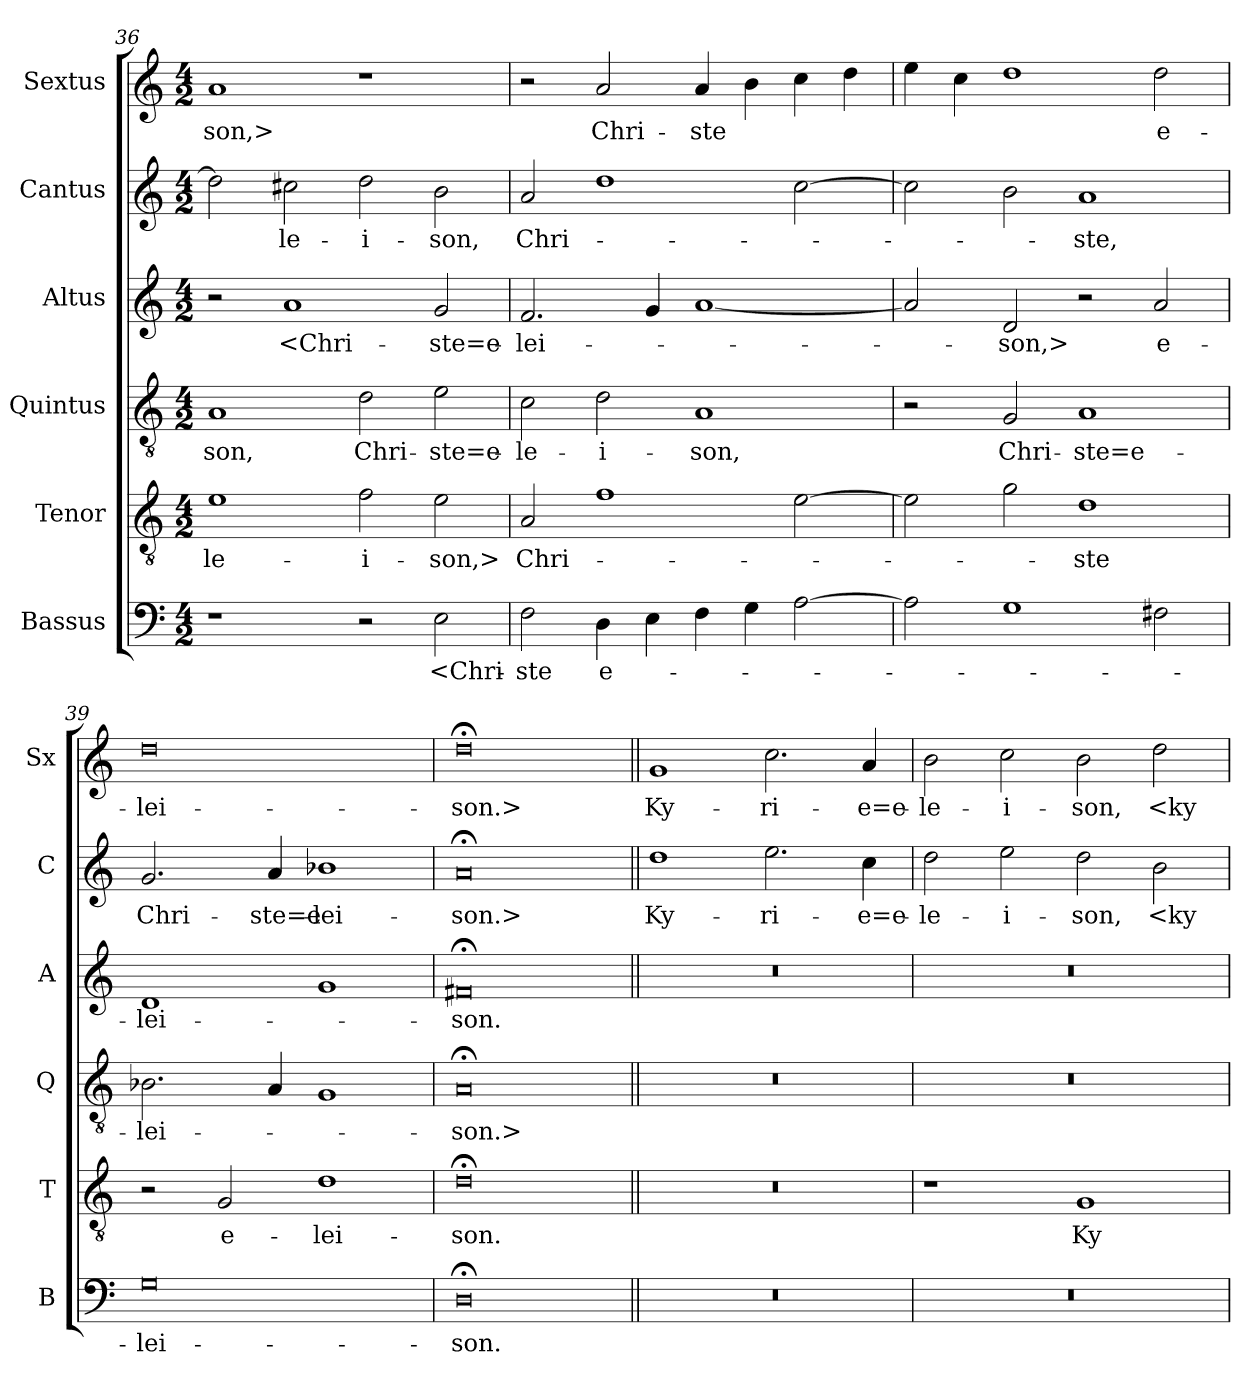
**kern	**text	**kern	**text	**kern	**text	**kern	**text	**kern	**text	**kern	**text
*part6	*part6	*part5	*part5	*part4	*part4	*part3	*part3	*part2	*part2	*part1	*part1
*staff6	*staff6	*staff5	*staff5	*staff4	*staff4	*staff3	*staff3	*staff2	*staff2	*staff1	*staff1
*I"Bassus	*	*I"Tenor	*	*I"Quintus	*	*I"Altus	*	*I"Cantus	*	*I"Sextus	*
*I'B	*	*I'T	*	*I'Q	*	*I'A	*	*I'C	*	*I'Sx	*
*clefF4	*	*clefGv2	*	*clefGv2	*	*clefG2	*	*clefG2	*	*clefG2	*
*	*	*ITrd7c12	*	*ITrd7c12	*	*	*	*	*	*	*
*k[]	*	*k[]	*	*k[]	*	*k[]	*	*k[]	*	*k[]	*
*C:	*	*C:	*	*C:	*	*C:	*	*C:	*	*C:	*
*M4/2	*	*M4/2	*	*M4/2	*	*M4/2	*	*M4/2	*	*M4/2	*
=36	=36	=36	=36	=36	=36	=36	=36	=36	=36	=36	=36
1r	.	1E\	-le-	1AA/	-son,	2r	.	2dd\]	.	1a/	-son,>
.	.	.	.	.	.	1a/	<Chri-	2cc#\	-le-	.	.
2r	.	2F\	-i-	2D\	Chri-	.	.	2dd\	-i-	1r	.
2E\	<Chri-	2E\	-son,>	2E\	-ste=e-	2g/	-ste=e-	2b\	-son,	.	.
=37	=37	=37	=37	=37	=37	=37	=37	=37	=37	=37	=37
2F\	-ste	2AA/	Chri-	2C\	-le-	2.f/	-lei-	2a/	Chri-	2r	.
4D\	e-	1F\	.	2D\	-i-	.	.	1dd\	.	2a/	Chri-
4E\	.	.	.	.	.	4g/	.	.	.	.	.
4F\	.	.	.	1AA/	-son,	[1a/	.	.	.	4a/	-ste
4G\	.	.	.	.	.	.	.	.	.	4b\	.
[2A\	.	[2E\	.	.	.	.	.	[2cc\	.	4cc\	.
.	.	.	.	.	.	.	.	.	.	4dd\	.
=38	=38	=38	=38	=38	=38	=38	=38	=38	=38	=38	=38
2A\]	.	2E\]	.	2r	.	2a/]	.	2cc\]	.	4ee\	.
.	.	.	.	.	.	.	.	.	.	4cc\	.
1G\	.	2G\	.	2GG/	Chri-	2d/	-son,>	2b\	.	1dd\	.
.	.	1D\	-ste	1AA/	-ste=e-	2r	.	1a/	-ste,	.	.
2F#X\	.	.	.	.	.	2a/	e-	.	.	2dd\	e-
=39	=39	=39	=39	=39	=39	=39	=39	=39	=39	=39	=39
0G\	-lei-	2r	.	2.BB-X\	-lei-	1d/	-lei-	2.g/	Chri-	0dd\	-lei-
.	.	2GG/	e-	.	.	.	.	.	.	.	.
.	.	.	.	4AA/	.	.	.	4a/	-ste=e-	.	.
.	.	1D\	-lei-	1GG/	.	1g/	.	1b-X\	-lei-	.	.
=40	=40	=40	=40	=40	=40	=40	=40	=40	=40	=40	=40
0D;<\	-son.	0D;<\	-son.	0AA;</	-son.>	0f#X;</	-son.	0a;</	-son.>	0dd;<\	-son.>
=41||	=41||	=41||	=41||	=41||	=41||	=41||	=41||	=41||	=41||	=41||	=41||
0r	.	0r	.	0r	.	0r	.	1dd\	Ky-	1g/	Ky-
.	.	.	.	.	.	.	.	2.ee\	-ri-	2.cc\	-ri-
.	.	.	.	.	.	.	.	4cc\	-e=e-	4a/	-e=e-
=42	=42	=42	=42	=42	=42	=42	=42	=42	=42	=42	=42
0r	.	1r	.	0r	.	0r	.	2dd\	-le-	2b\	-le-
.	.	.	.	.	.	.	.	2ee\	-i-	2cc\	-i-
.	.	1GG/	Ky-	.	.	.	.	2dd\	-son,	2b\	-son,
.	.	.	.	.	.	.	.	2b\	<ky-	2dd\	<ky-
=	=	=	=	=	=	=	=	=	=	=	=
*-	*-	*-	*-	*-	*-	*-	*-	*-	*-	*-	*-
